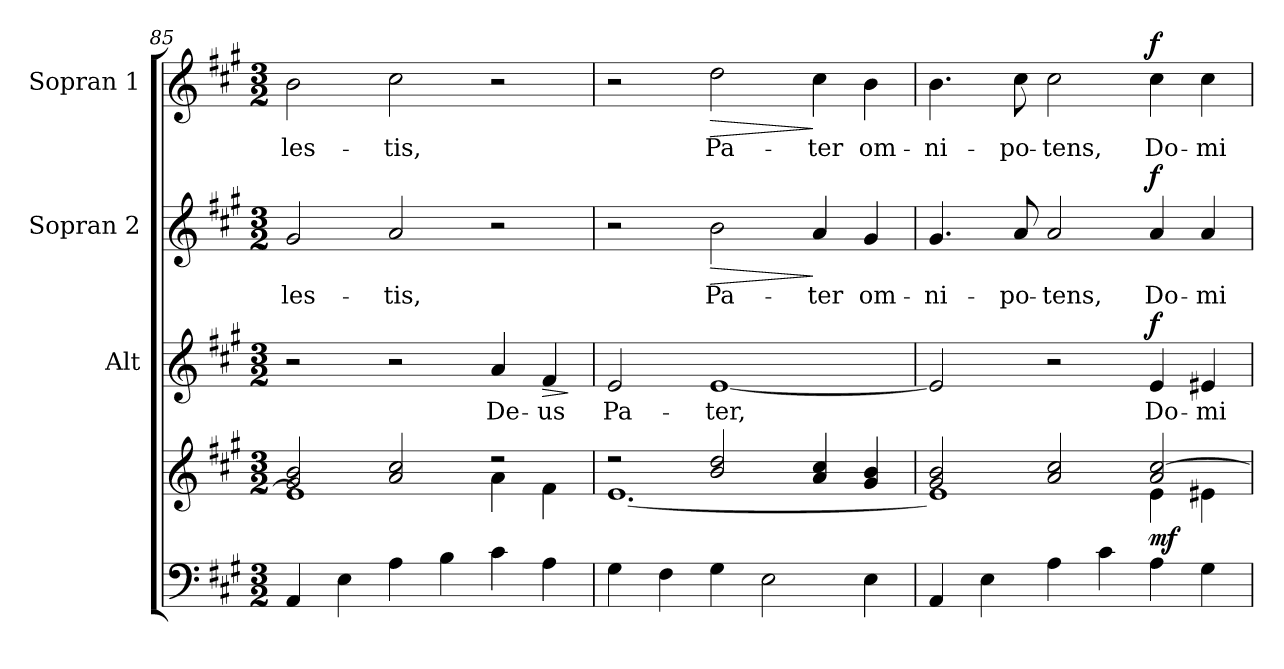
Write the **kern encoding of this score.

**kern	**kern	**dynam	**kern	**text	**dynam	**kern	**text	**dynam	**kern	**text	**dynam
*part4	*part4	*part4	*part3	*part3	*part3	*part2	*part2	*part2	*part1	*part1	*part1
*staff5	*staff4	*staff4/5	*staff3	*staff3	*staff3	*staff2	*staff2	*staff2	*staff1	*staff1	*staff1
*	*	*	*I"Alt	*	*	*I"Sopran 2	*	*	*I"Sopran 1	*	*
*	*	*	*I'A.	*	*	*I'S. 2	*	*	*I'S. 1	*	*
*clefF4	*clefG2	*	*clefG2	*	*	*clefG2	*	*	*clefG2	*	*
*k[f#c#g#]	*k[f#c#g#]	*	*k[f#c#g#]	*	*	*k[f#c#g#]	*	*	*k[f#c#g#]	*	*
*A:	*A:	*	*A:	*	*	*A:	*	*	*A:	*	*
*M3/2	*M3/2	*	*M3/2	*	*	*M3/2	*	*	*M3/2	*	*
=85	=85	=85	=85	=85	=85	=85	=85	=85	=85	=85	=85
*	*^	*	*	*	*	*	*	*	*	*	*
!	!	!	!	!	!	!	!	!LO:LY:b	!	!	!LO:LY:b	!
4AA/	2g#/ 2b/	1e]	.	2r	.	.	2g#/	-les-	.	2b\	-les-	.
4E\	.	.	.	.	.	.	.	.	.	.	.	.
!	!	!	!	!	!	!	!	!LO:LY:b	!	!	!LO:LY:b	!
4A\	2a/ 2cc#/	.	.	2r	.	.	2a/	-tis,	.	2cc#\	-tis,	.
4B\	.	.	.	.	.	.	.	.	.	.	.	.
!	!	!	!	!	!LO:LY:b	!	!	!	!	!	!	!
4c#\	2rdd	4a\	.	4a/	De-	.	2r	.	.	2r	.	.
!	!	!	!	!	!LO:LY:b	!LO:HP:b	!	!	!	!	!	!
4A\	.	4f#\	.	4f#/	-us	>	.	.	.	.	.	.
*	*v	*v	*	*	*	*	*	*	*	*	*	*
.	.	.	.	.	]	.	.	.	.	.	.
!!LO:LB:g=z
=86	=86	=86	=86	=86	=86	=86	=86	=86	=86	=86	=86
*	*^	*	*	*	*	*	*	*	*	*	*
!	!	!	!	!	!LO:LY:b	!	!	!	!	!	!	!
4G#\	2rdd	[<1.e	.	2e/	Pa-	.	2r	.	.	2r	.	.
4F#\	.	.	.	.	.	.	.	.	.	.	.	.
!	!	!	!	!	!LO:LY:b	!	!	!LO:LY:b	!LO:HP:b	!	!LO:LY:b	!LO:HP:b
4G#\	2b/ 2dd/	.	.	[1e	-ter,	.	2b\	Pa-	>	2dd\	Pa-	>
2E\	.	.	.	.	.	.	.	.	.	.	.	.
!	!	!	!	!	!	!	!	!LO:LY:b	!	!	!LO:LY:b	!
.	4a/ 4cc#/	.	.	.	.	.	4a/	-ter	]	4cc#\	-ter	]
!	!	!	!	!	!	!	!	!LO:LY:b	!	!	!LO:LY:b	!
4E\	4g#/ 4b/	.	.	.	.	.	4g#/	om-	.	4b\	om-	.
=87	=87	=87	=87	=87	=87	=87	=87	=87	=87	=87	=87	=87
!	!	!	!	!	!	!	!	!LO:LY:b	!	!	!LO:LY:b	!
4AA/	2g#/ 2b/	1e]	.	2e/]	.	.	4.g#/	-ni-	.	4.b\	-ni-	.
4E\	.	.	.	.	.	.	.	.	.	.	.	.
!	!	!	!	!	!	!	!	!LO:LY:b	!	!	!LO:LY:b	!
.	.	.	.	.	.	.	8a/	-po-	.	8cc#\	-po-	.
!	!	!	!	!	!	!	!	!LO:LY:b	!	!	!LO:LY:b	!
4A\	2a/ 2cc#/	.	.	2r	.	.	2a/	-tens,	.	2cc#\	-tens,	.
4c#\	.	.	.	.	.	.	.	.	.	.	.	.
!	!	!	!LO:DY:b	!	!LO:LY:b	!LO:DY:a	!	!LO:LY:b	!LO:DY:a	!	!LO:LY:b	!LO:DY:a
4A\	2a/ [>2cc#/	4e\	mf	4e/	Do-	f	4a/	Do-	f	4cc#\	Do-	f
!	!	!	!	!	!LO:LY:b	!	!	!LO:LY:b	!	!	!LO:LY:b	!
4G#\	.	4e#X\	.	4e#X/	-mi-	.	4a/	-mi-	.	4cc#\	-mi-	.
*	*v	*v	*	*	*	*	*	*	*	*	*	*
=	=	=	=	=	=	=	=	=	=	=	=
*-	*-	*-	*-	*-	*-	*-	*-	*-	*-	*-	*-
